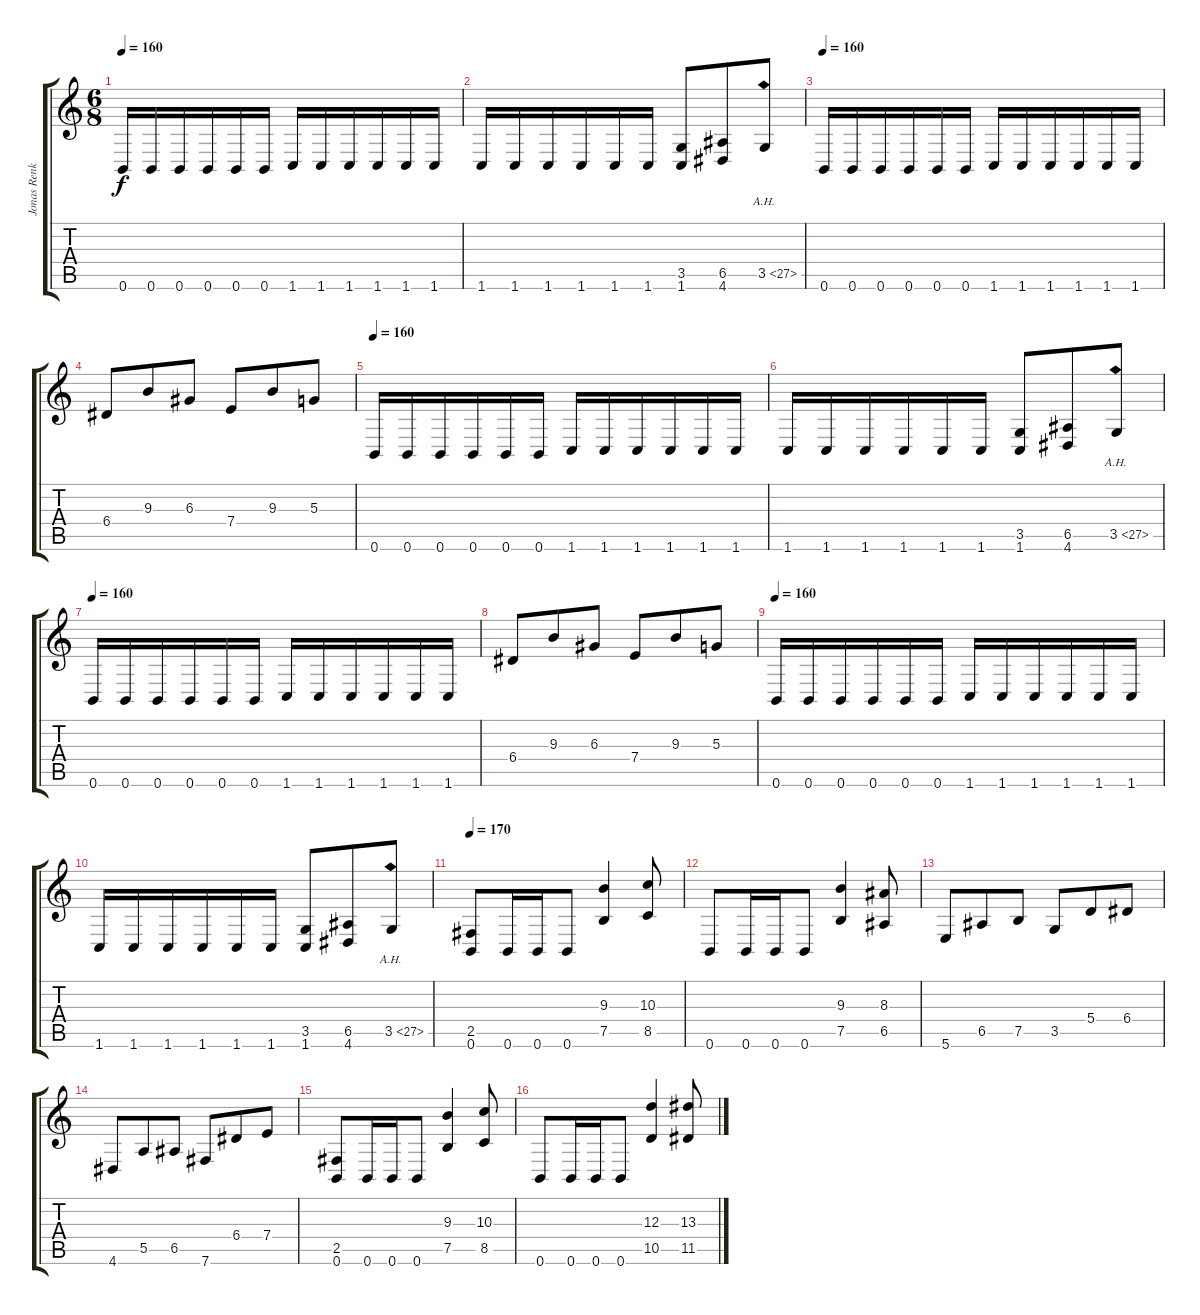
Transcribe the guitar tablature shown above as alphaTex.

\track ("Jonas Renkse" "Jonas Renk") {instrument distortionguitar}
\staff {score tabs}
\tuning (B3 Gb3 D3 A2 E2 B1) {hide}
\ts (6 8)
\tempo 160
\clef g2
\ks c
0.6.16{dy f} 0.6.16 0.6.16 0.6.16 0.6.16 0.6.16 1.6.16 1.6.16 1.6.16 1.6.16 1.6.16 1.6.16 |
1.6.16 1.6.16 1.6.16 1.6.16 1.6.16 1.6.16 (3.5 1.6).8 (6.5 4.6).8 3.5{ah 24}.8 |
\tempo 160
0.6.16 0.6.16 0.6.16 0.6.16 0.6.16 0.6.16 1.6.16 1.6.16 1.6.16 1.6.16 1.6.16 1.6.16 |
6.4.8 9.3.8 6.3.8 7.4.8 9.3.8 5.3.8 |
\tempo 160
0.6.16 0.6.16 0.6.16 0.6.16 0.6.16 0.6.16 1.6.16 1.6.16 1.6.16 1.6.16 1.6.16 1.6.16 |
1.6.16 1.6.16 1.6.16 1.6.16 1.6.16 1.6.16 (3.5 1.6).8 (6.5 4.6).8 3.5{ah 24}.8 |
\tempo 160
0.6.16 0.6.16 0.6.16 0.6.16 0.6.16 0.6.16 1.6.16 1.6.16 1.6.16 1.6.16 1.6.16 1.6.16 |
6.4.8 9.3.8 6.3.8 7.4.8 9.3.8 5.3.8 |
\tempo 160
0.6.16 0.6.16 0.6.16 0.6.16 0.6.16 0.6.16 1.6.16 1.6.16 1.6.16 1.6.16 1.6.16 1.6.16 |
1.6.16 1.6.16 1.6.16 1.6.16 1.6.16 1.6.16 (3.5 1.6).8 (6.5 4.6).8 3.5{ah 24}.8 |
\tempo 170
(2.5 0.6).8 0.6.16 0.6.16 0.6.8 (9.3 7.5).4 (10.3 8.5).8 |
0.6.8 0.6.16 0.6.16 0.6.8 (9.3 7.5).4 (8.3 6.5).8 |
5.6.8 6.5.8 7.5.8 3.5.8 5.4.8 6.4.8 |
4.6.8 5.5.8 6.5.8 7.6.8 6.4.8 7.4.8 |
(2.5 0.6).8 0.6.16 0.6.16 0.6.8 (9.3 7.5).4 (10.3 8.5).8 |
0.6.8 0.6.16 0.6.16 0.6.8 (12.3 10.5).4 (13.3 11.5).8
